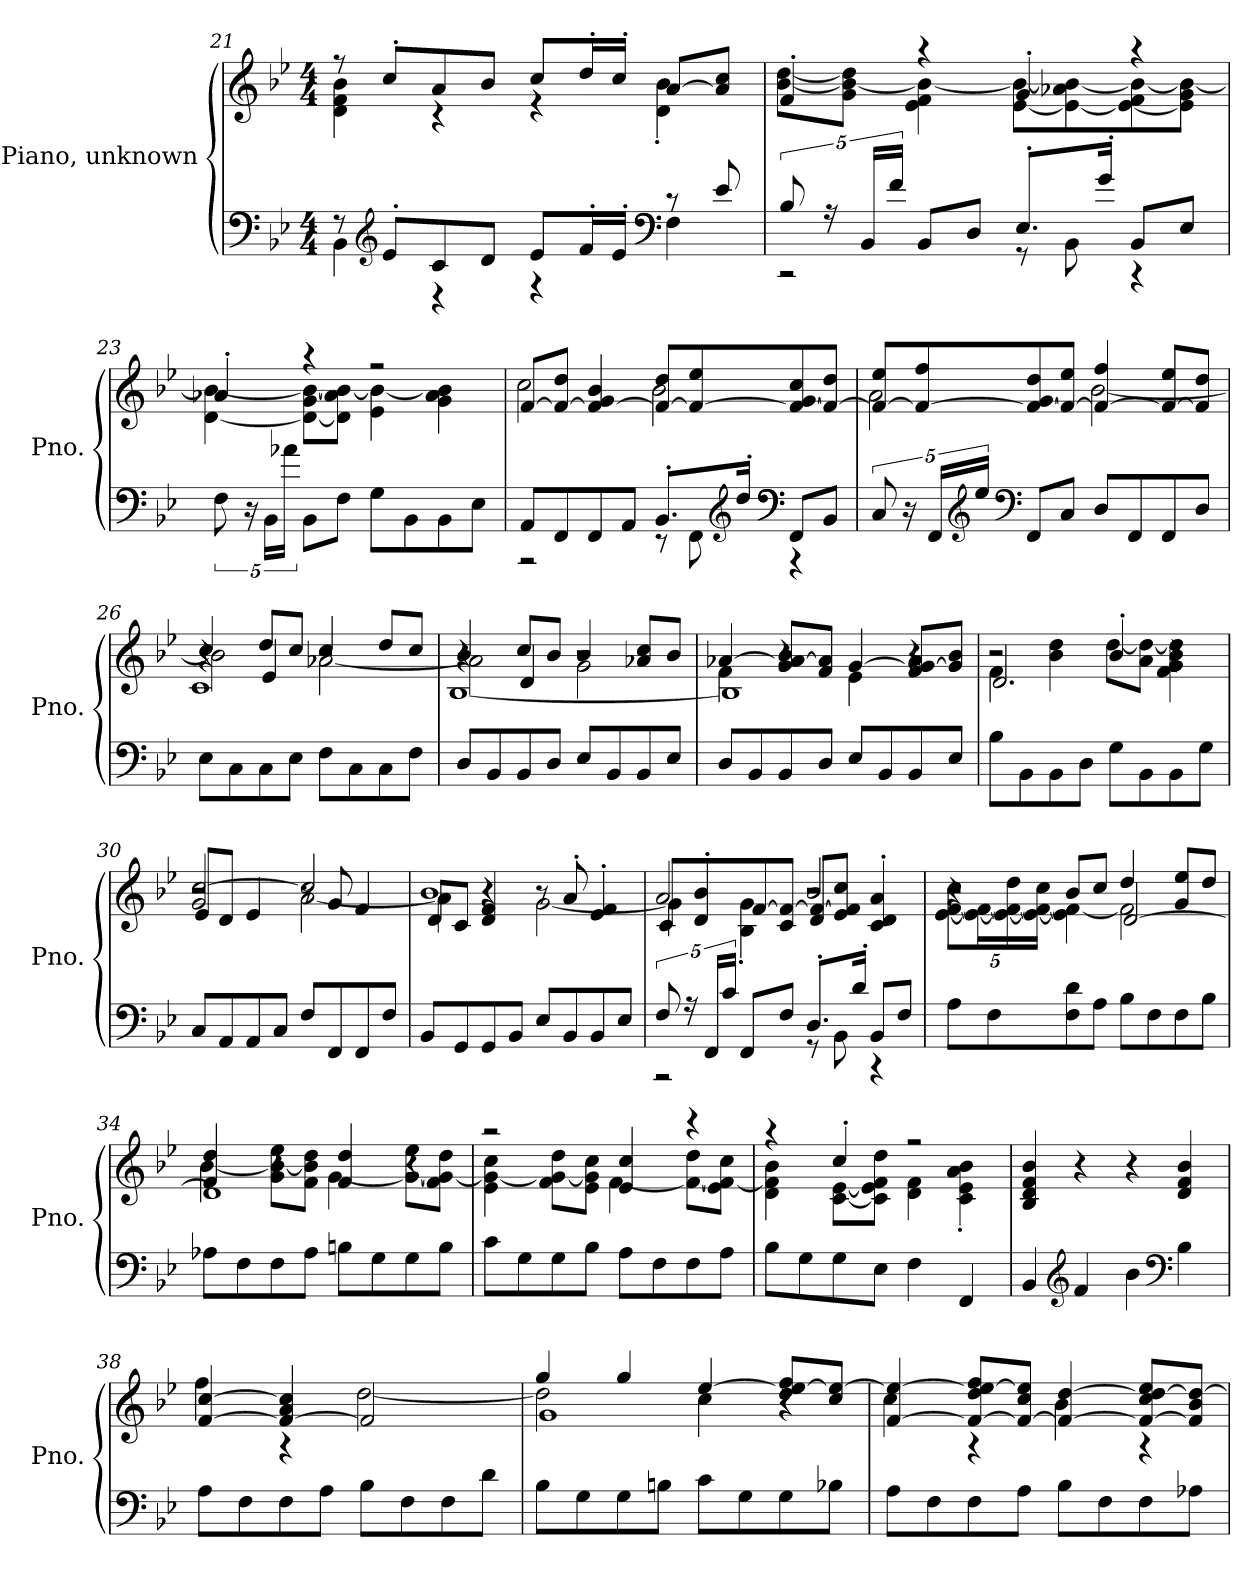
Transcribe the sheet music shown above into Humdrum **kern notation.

**kern	**kern
*part1	*part1
*staff2	*staff1
*I"Piano, unknown	*
*I'Pno.	*
!!LO:PB:g=z
*clefF4	*clefG2
*k[b-e-]	*k[b-e-]
*M4/4	*M4/4
=21	=21
*^	*^
8r	4BB-\	8r	4d\ 4f\ 4b-\
*clefG2	*	*	*
8e-'/L	.	8cc'/L	.
8c/	4r	8a/	4r
8d/J	.	8b-/J	.
8e-/L	4r	8cc/L	4r
16f'/L	.	16dd'/L	.
16e-'/JJ	.	16cc'/JJ	.
*clefF4	*	*	*
8r	4F\	[8a/L	4d\' 4b-\'
8e-/	.	8a/] 8cc/J	.
=22	=22	=22	=22
10B-/	2r	4f'/	[8b-\ [8dd\L
20r	.	.	.
.	.	.	8g\ 8b-\_ 8dd\]J
20BB-/LL	.	.	.
20f/JJ	.	.	.
8BB-/L	.	4r	4e-\ 4f\ 4b-\_
8D/J	.	.	.
8.E-'/L	8r	4g'/	[8e-\ 8b-\_L
.	8BB-\	.	8e-\_ 8a-X\ 8b-\_
16g'/Jk	.	.	.
8BB-/L	4r	4r	8e-\_ 8f\ 8b-\_
8E-/J	.	.	8e-\] 8g\ 8b-\_J
*v	*v	*	*
=23	=23	=23
10F\	4a-X'/	[4d\ 4b-\_
20r	.	.
20BB-\LL	.	.
20a-X\JJ	.	.
8BB-\L	4r	8d\_ 8g\ 8b-\_L
8F\J	.	8d\] 8a-\ 8b-\_J
8G\L	2r	4e-\ 4b-\_
8BB-\	.	.
8BB-\	.	4g\ 4a-\ 4b-\]
8E-\J	.	.
!!LO:LB:g=z	!!
=24	=24	=24
*^	*	*
8AA/L	2r	[8f/L	2cc\
8FF/	.	8f/_ 8dd/J	.
8FF/	.	4f/_ 4g/ 4b-/	.
8AA/J	.	.	.
8.BB-'/L	8r	8f/_ 8dd/L	2b-\
.	8FF\	8f/_ 8ee-/	.
*clefG2	*	*	*
16dd'/Jk	.	.	.
*clefF4	*	*	*
8FF/L	4r	8f/_ 8g/ 8cc/	.
8BB-/J	.	8f/_ 8dd/J	.
*v	*v	*	*
=25	=25	=25
10C/	8f/_ 8ee-/L	2a\
20r	.	.
.	8f/_ 8ff/	.
20FF/LL	.	.
*clefG2	*	*
20ee-/JJ	.	.
*clefF4	*	*
8FF/L	8f/_ 8g/ 8dd/	.
8C/J	8f/_ 8ee-/J	.
8D/L	4f/_ 4ff/	[2b-\
8FF/	.	.
8FF/	8f/_ 8ee-/L	.
8D/J	8f/] 8dd/J	.
=26	=26	=26
*	*^	*^
8E-\L	4cc/	2b-\]	4r	1c
8C\	.	.	.	.
8C\	8dd/L	.	4e-/	.
8E-\J	8cc/J	.	.	.
8F\L	4cc/	[2a-X\	2r	.
8C\	.	.	.	.
8C\	8dd/L	.	.	.
8F\J	8cc/J	.	.	.
!!LO:LB:g=z	!!	!!	!!
=27	=27	=27	=27	=27
8D/L	4b-/	2a-\]	4r	[1B-
8BB-/	.	.	.	.
8BB-/	8cc/L	.	4d/	.
8D/J	8b-/J	.	.	.
8E-/L	4b-/	2g\	2r	.
8BB-/	.	.	.	.
8BB-/	8a-X/ 8cc/L	.	.	.
8E-/J	8b-/J	.	.	.
*	*	*	*v	*v
=28	=28	=28	=28
8D/L	[4a-X/	4f\	1B-]
8BB-/	.	.	.
8BB-/	8g/ 8a-/_ 8b-/L	4r	.
8D/J	8f/ 8a-/]J	.	.
8E-/L	[4g/	4e-\	.
8BB-/	.	.	.
8BB-/	8f/ 8g/_ 8a-/L	4r	.
8E-/J	8g/] 8b-/J	.	.
=29	=29	=29	=29
8B-\L	2r	4f\	2.d/
8BB-\	.	.	.
8BB-\	.	4b-\ 4dd\	.
8D\J	.	.	.
8G\L	4b-'/	[8dd\L	.
8BB-\	.	8a\ 8dd\_J	.
8BB-\	4r	4f\ 4g\ 4b-\ 4dd\]	4r
8G\J	.	.	.
=30	=30	=30	=30
8C/L	2g/ [2cc/	2r	8e-/L
8AA/	.	.	8d/J
8AA/	.	.	4e-/
8C/J	.	.	.
8F/L	2cc/]	[2a\	8r
8FF/	.	.	8g/
8FF/	.	.	4f/
8F/J	.	.	.
!!LO:LB:g=z	!!	!!
=31	=31	=31	=31
8BB-/L	1b-	4a\]	8d/L
8GG/	.	.	8c/J
8GG/	.	4r	4d/ 4f/
8BB-/J	.	.	.
8E-/L	.	[2g\	8r
8BB-/	.	.	8a'/
8BB-/	.	.	4e-/' 4f/'
8E-/J	.	.	.
=32	=32	=32	=32
*^	*	*	*
10F/	2r	2a/	4g\]	8c/L
20r	.	.	.	.
.	.	.	.	8d/' 8b-/'
20FF/LL	.	.	.	.
20c/JJ	.	.	.	.
8FF/L	.	.	4B-\' 4g\'	[8f/
8F/J	.	.	.	8c/ 8f/_J
8.D'/L	8r	2b-/	2r	8d/ 8f/_L
.	8BB-\	.	.	8e-/ 8f/] 8cc/J
16d'/Jk	.	.	.	.
8BB-/L	4r	.	.	4c/' 4d/' 4a/'
8F/J	.	.	.	.
*v	*v	*	*	*
=33	=33	=33	=33
*	*	*Xbrackettup	*
8A\L	4r	[10e-\ [10f\ 10cc\L	2r
.	.	20e-\_ 20f\_L	.
8F\	.	.	.
.	.	20e-\_ 20f\_ 20dd\	.
.	.	20e-\_ 20f\_ 20cc\JJ	.
8F\ 8d\	8b-/L	4e-\] 4f\_	.
8A\J	8cc/J	.	.
8B-\L	4dd/	2f\]	[2d/
8F\	.	.	.
8F\	8g/ 8ee-/L	.	.
8B-\J	8dd/J	.	.
!!LO:LB:g=z	!!	!!
=34	=34	=34	=34
8A-X\L	4f/ 4dd/	[4b-\	1d]
8F\	.	.	.
8F\	4r	8g\ 8b-\_ 8ee-\L	.
8A-\J	.	8f\ 8b-\] 8dd\J	.
8Bn\L	4f/ 4dd/	[4g\	.
8G\	.	.	.
8G\	4r	8g\_ 8ee-\L	.
8B\J	.	8f\ 8g\_ 8dd\J	.
*	*	*v	*v
=35	=35	=35
8c\L	2r	4e-\ 4g\_ 4cc\
8G\	.	.
8G\	.	8f\ 8g\_ 8dd\L
8B-\J	.	8e-\ 8g\] 8cc\J
8A\L	4e-/ 4cc/	[4f\
8F\	.	.
8F\	4r	8f\_ 8dd\L
8A\J	.	8e-\ 8f\_ 8cc\J
=36	=36	=36
8B-\L	4r	4d\ 4f\] 4b-\
8G\	.	.
8G\	4cc'/	[8c\ [8e-\L
8E-\J	.	8c\] 8e-\] 8f\ 8dd\J
4F\	2r	4d\ 4f\
4FF/	.	4c\' 4e-\' 4a\' 4b-\'
*	*v	*v
=37	=37
4BB-/	4B-/ 4d/ 4f/ 4b-/
*clefG2	*
4f/	4r
4b-\	4r
*clefF4	*
4B-\	4d/ 4f/ 4b-/
!!LO:LB:g=z
=38	=38
*	*^
8A\L	[4f/ [4cc/	4ff\
8F\	.	.
8F\	4f/_ 4a/ 4cc/]	4r
8A\J	.	.
8B-\L	2f/]	[2dd\
8F\	.	.
8F\	.	.
8d\J	.	.
=39	=39	=39
*	*	*^
8B-\L	4gg/	2dd\]	1g
8G\	.	.	.
8G\	4gg/	.	.
8Bn\J	.	.	.
8c\L	[4ee-/	4cc\	.
8G\	.	.	.
8G\	8dd/ 8ee-/_ 8ff/L	4r	.
8B-X\J	8cc/ 8ee-/_J	.	.
*	*	*v	*v
=40	=40	=40
8A\L	[4f/ 4ee-/_	4cc\
8F\	.	.
8F\	8f/_ 8dd/ 8ee-/_ 8ff/L	4r
8A\J	8f/_ 8cc/ 8ee-/]J	.
8B-\L	4f/_ [4dd/	4b-\
8F\	.	.
8F\	8f/_ 8cc/ 8dd/_ 8ee-/L	4r
8A-X\J	8f/] 8b-/ 8dd/_J	.
*	*v	*v
=	=
*-	*-
